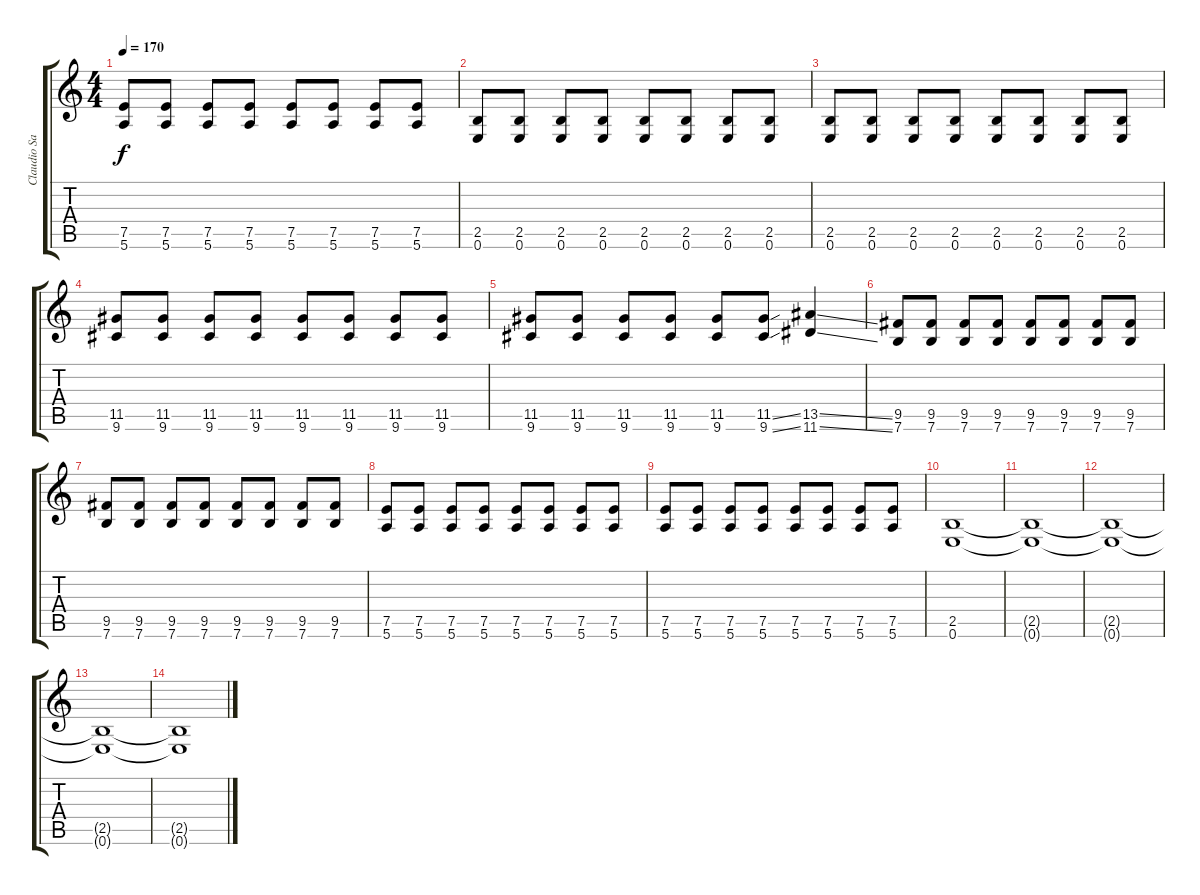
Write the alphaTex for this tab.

\track ("Claudio Sanchez" "Claudio Sa") {instrument distortionguitar}
\staff {score tabs}
\tuning (E4 B3 G3 D3 A2 E2) {hide}
\ts (4 4)
\tempo 170
\clef g2
\ks c
(7.5 5.6).8{dy f} (7.5 5.6).8 (7.5 5.6).8 (7.5 5.6).8 (7.5 5.6).8 (7.5 5.6).8 (7.5 5.6).8 (7.5 5.6).8 |
(2.5 0.6).8 (2.5 0.6).8 (2.5 0.6).8 (2.5 0.6).8 (2.5 0.6).8 (2.5 0.6).8 (2.5 0.6).8 (2.5 0.6).8 |
(2.5 0.6).8 (2.5 0.6).8 (2.5 0.6).8 (2.5 0.6).8 (2.5 0.6).8 (2.5 0.6).8 (2.5 0.6).8 (2.5 0.6).8 |
(11.5 9.6).8 (11.5 9.6).8 (11.5 9.6).8 (11.5 9.6).8 (11.5 9.6).8 (11.5 9.6).8 (11.5 9.6).8 (11.5 9.6).8 |
(11.5 9.6).8 (11.5 9.6).8 (11.5 9.6).8 (11.5 9.6).8 (11.5 9.6).8 (11.5{ss} 9.6{ss}).8 (13.5{ss} 11.6{ss}).4 |
(9.5 7.6).8 (9.5 7.6).8 (9.5 7.6).8 (9.5 7.6).8 (9.5 7.6).8 (9.5 7.6).8 (9.5 7.6).8 (9.5 7.6).8 |
(9.5 7.6).8 (9.5 7.6).8 (9.5 7.6).8 (9.5 7.6).8 (9.5 7.6).8 (9.5 7.6).8 (9.5 7.6).8 (9.5 7.6).8 |
(7.5 5.6).8 (7.5 5.6).8 (7.5 5.6).8 (7.5 5.6).8 (7.5 5.6).8 (7.5 5.6).8 (7.5 5.6).8 (7.5 5.6).8 |
(7.5 5.6).8 (7.5 5.6).8 (7.5 5.6).8 (7.5 5.6).8 (7.5 5.6).8 (7.5 5.6).8 (7.5 5.6).8 (7.5 5.6).8 |
(2.5 0.6).1 |
(2.5{t} 0.6{t}).1 |
(2.5{t} 0.6{t}).1 |
(2.5{t} 0.6{t}).1 |
(2.5{t} 0.6{t}).1
